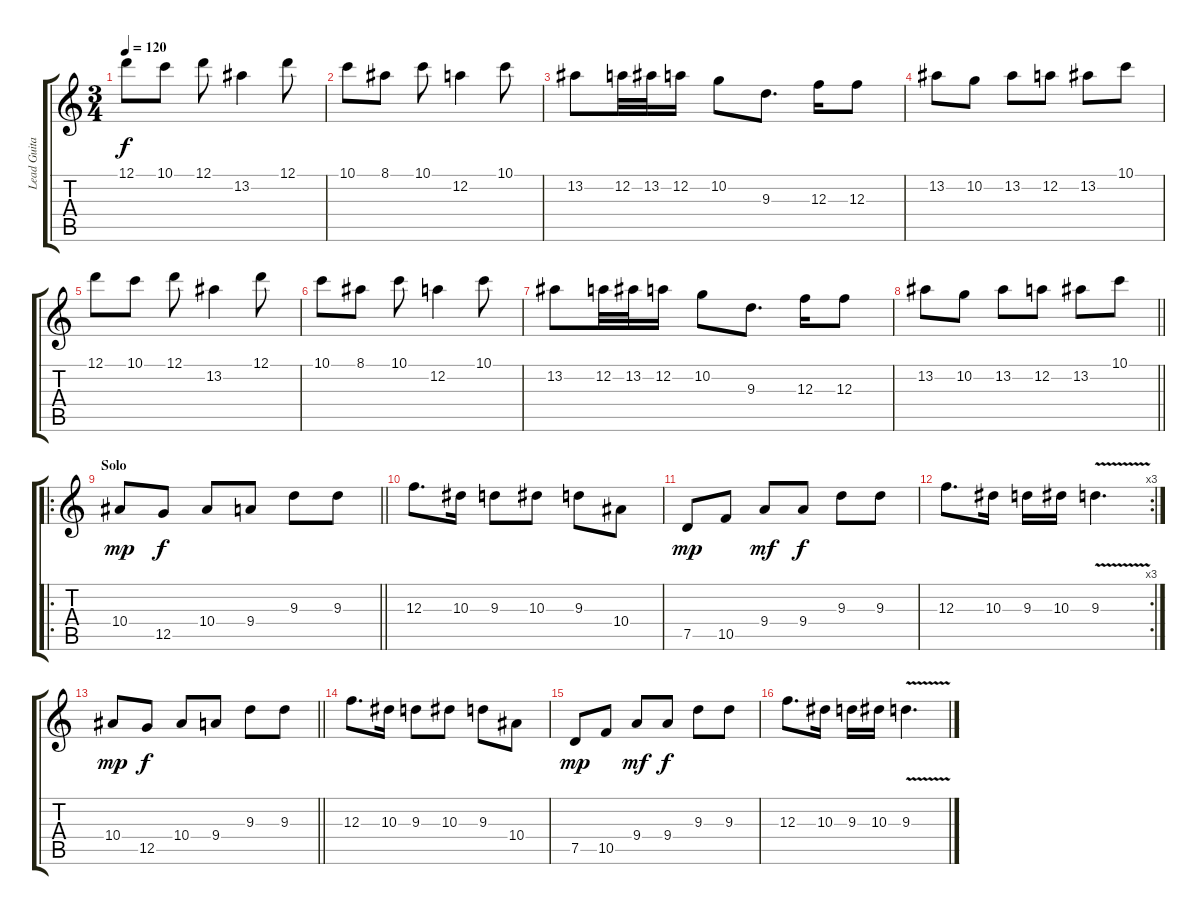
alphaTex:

\track ("Lead Guitar 1" "Lead Guita") {instrument distortionguitar}
\staff {score tabs}
\tuning (D4 A3 F3 C3 G2 D2) {hide}
\ts (3 4)
\tempo 120
\clef g2
\ks c
12.1.8{dy f volume 10} 10.1.8 12.1.8 13.2.4 12.1.8 |
10.1.8 8.1.8 10.1.8 12.2.4 10.1.8 |
13.2.8 12.2.32 13.2.32 12.2.16 10.2.8 9.3.8{d} 12.3.16 12.3.8 |
13.2.8 10.2.8 13.2.8 12.2.8 13.2.8 10.1.8 |
12.1.8 10.1.8 12.1.8 13.2.4 12.1.8 |
10.1.8 8.1.8 10.1.8 12.2.4 10.1.8 |
13.2.8 12.2.32 13.2.32 12.2.16 10.2.8 9.3.8{d} 12.3.16 12.3.8 |
\barLineRight lightlight
13.2.8 10.2.8 13.2.8 12.2.8 13.2.8 10.1.8 |
\ro
\section ("" "Solo")
\barLineRight lightlight
10.4.8{dy mp instrument electricguitarjazz} 12.5.8{dy f} 10.4.8 9.4.8 9.3.8 9.3.8 |
12.3.8{d} 10.3.16 9.3.8 10.3.8 9.3.8 10.4.8 |
7.5.8{dy mp} 10.5.8 9.4.8{dy mf} 9.4.8{dy f} 9.3.8 9.3.8 |
\rc 3
12.3.8{d} 10.3.16 9.3.16 10.3.16 9.3{v}.4{d} |
\barLineRight lightlight
10.4.8{dy mp} 12.5.8{dy f} 10.4.8 9.4.8 9.3.8 9.3.8 |
12.3.8{d} 10.3.16 9.3.8 10.3.8 9.3.8 10.4.8 |
7.5.8{dy mp} 10.5.8 9.4.8{dy mf} 9.4.8{dy f} 9.3.8 9.3.8 |
12.3.8{d} 10.3.16 9.3.16 10.3.16 9.3{v}.4{d}
